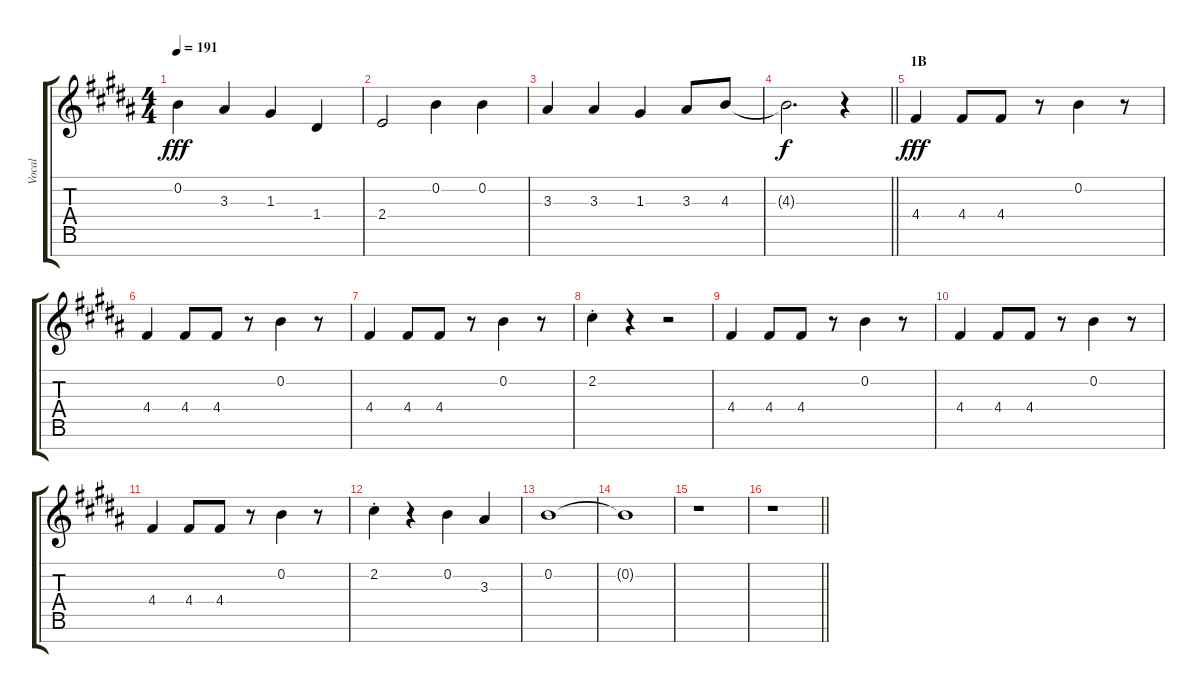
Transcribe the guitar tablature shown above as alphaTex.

\track ("Vocal" "Vocal") {instrument voiceoohs}
\staff {score tabs}
\tuning (E5 B4 G4 D4 A3 E3 B2) {hide}
\ts (4 4)
\tempo 191
\clef g2
\ks b
0.2.4{dy fff} 3.3.4 1.3.4 1.4.4 |
2.4.2 0.2.4 0.2.4 |
3.3.4 3.3.4 1.3.4 3.3.8 4.3.8 |
\barLineRight lightlight
4.3{t}.2{d dy f} r.4 |
\section ("" "1B")
4.4.4{dy fff} 4.4.8 4.4.8 r.8 0.2.4 r.8 |
4.4.4 4.4.8 4.4.8 r.8 0.2.4 r.8 |
4.4.4 4.4.8 4.4.8 r.8 0.2.4 r.8 |
2.2{st}.4 r.4 r.2 |
4.4.4 4.4.8 4.4.8 r.8 0.2.4 r.8 |
4.4.4 4.4.8 4.4.8 r.8 0.2.4 r.8 |
4.4.4 4.4.8 4.4.8 r.8 0.2.4 r.8 |
2.2{st}.4 r.4 0.2.4 3.3.4 |
0.2.1 |
0.2{t}.1 |
r.1 |
\barLineRight lightlight
r.1
